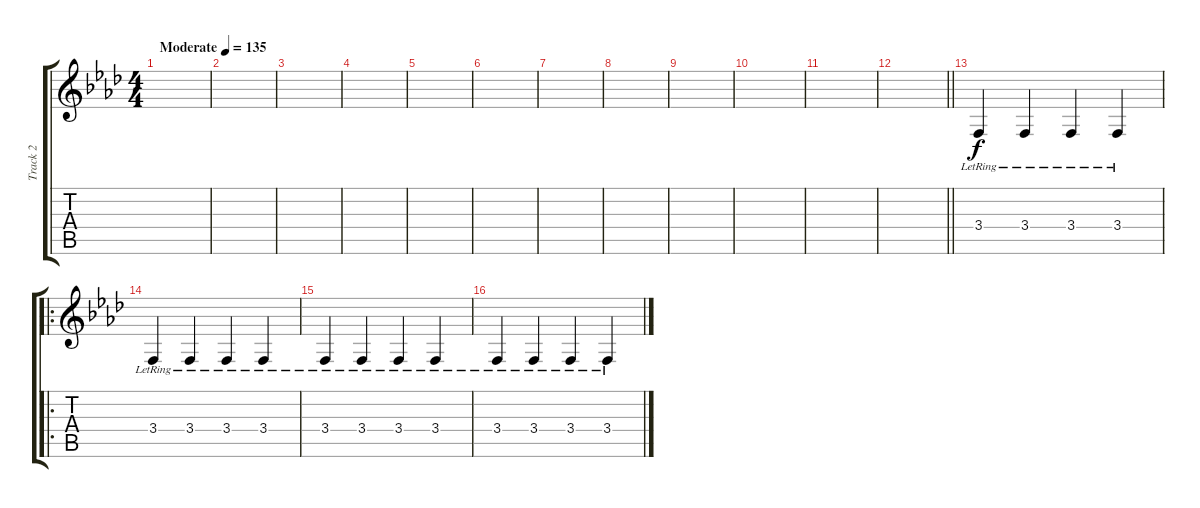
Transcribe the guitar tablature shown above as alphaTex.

\track ("Track 2" "Track 2") {instrument acousticgrandpiano}
\staff {score tabs}
\tuning (E4 B3 G3 D3 A2 E2) {hide}
\ts (4 4)
\tempo (135 "Moderate")
\clef g2
\ks ab
|
|
|
|
|
|
|
|
|
|
|
\barLineRight lightlight
|
3.4{lr}.4 3.4{lr}.4 3.4{lr}.4 3.4{lr}.4 |
\ro
3.4{lr}.4 3.4{lr}.4 3.4{lr}.4 3.4{lr}.4 |
3.4{lr}.4 3.4{lr}.4 3.4{lr}.4 3.4{lr}.4 |
3.4{lr}.4 3.4{lr}.4 3.4{lr}.4 3.4{lr}.4
